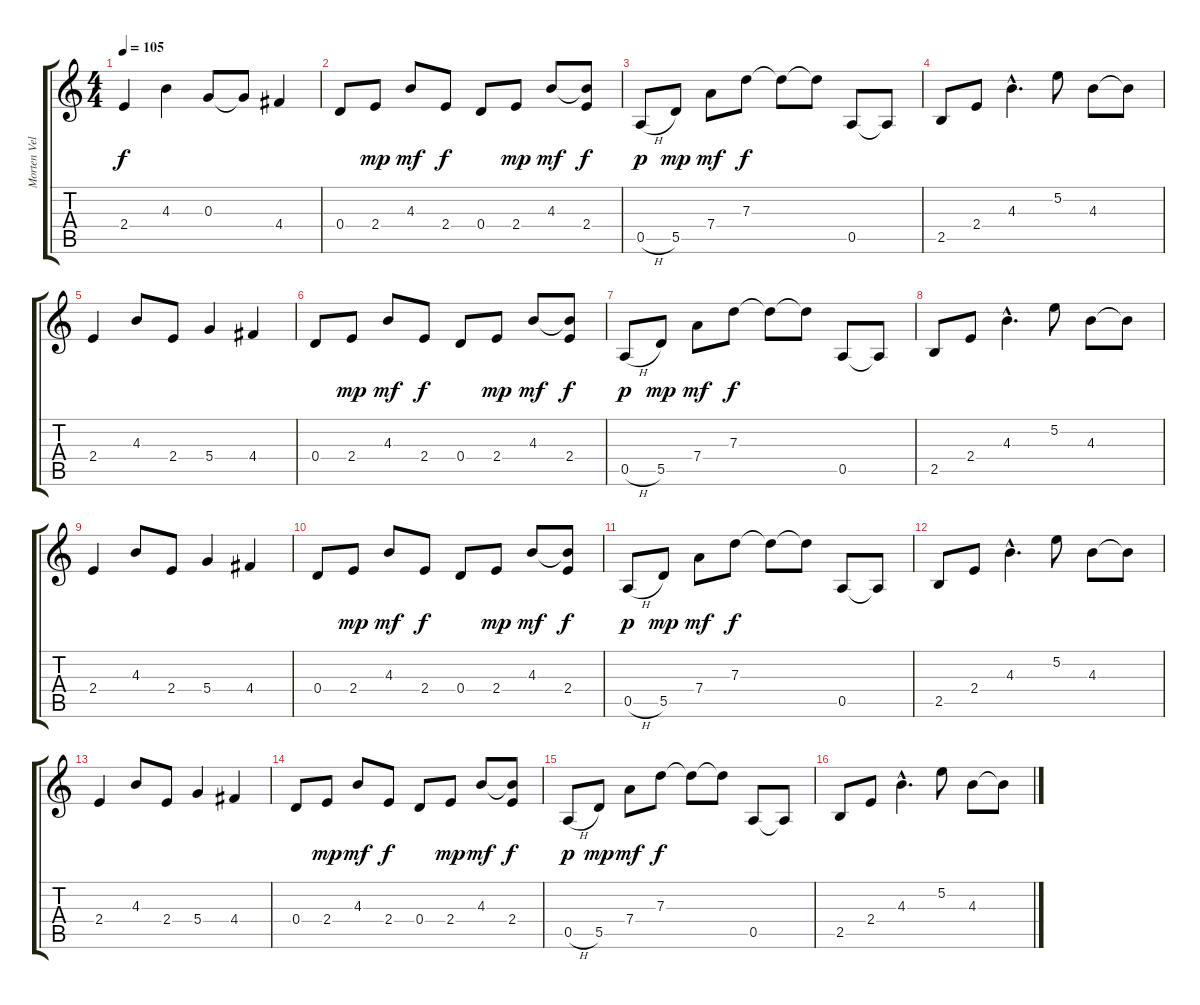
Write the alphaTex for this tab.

\track ("Morten Veland" "Morten Vel") {instrument acousticguitarsteel}
\staff {score tabs}
\tuning (E4 B3 G3 D3 A2 E2) {hide}
\ts (4 4)
\tempo 105
\clef g2
\ks c
2.4.4{dy f} 4.3.4 0.3.8 0.3{t}.8 4.4.4 |
0.4.8 2.4.8{dy mp} 4.3.8{dy mf} 2.4.8{dy f} 0.4.8 2.4.8{dy mp} 4.3.8{dy mf} (4.3{t} 2.4).8{dy f} |
0.5{h}.8{dy p} 5.5.8{dy mp} 7.4.8{dy mf} 7.3.8{dy f} 7.3{t}.8 7.3{t}.8 0.5.8 0.5{t}.8 |
2.5.8 2.4.8 4.3{hac}.4{d} 5.2.8 4.3.8 4.3{t}.8 |
2.4.4 4.3.8 2.4.8 5.4.4 4.4.4 |
0.4.8 2.4.8{dy mp} 4.3.8{dy mf} 2.4.8{dy f} 0.4.8 2.4.8{dy mp} 4.3.8{dy mf} (4.3{t} 2.4).8{dy f} |
0.5{h}.8{dy p} 5.5.8{dy mp} 7.4.8{dy mf} 7.3.8{dy f} 7.3{t}.8 7.3{t}.8 0.5.8 0.5{t}.8 |
2.5.8 2.4.8 4.3{hac}.4{d} 5.2.8 4.3.8 4.3{t}.8 |
2.4.4 4.3.8 2.4.8 5.4.4 4.4.4 |
0.4.8 2.4.8{dy mp} 4.3.8{dy mf} 2.4.8{dy f} 0.4.8 2.4.8{dy mp} 4.3.8{dy mf} (4.3{t} 2.4).8{dy f} |
0.5{h}.8{dy p} 5.5.8{dy mp} 7.4.8{dy mf} 7.3.8{dy f} 7.3{t}.8 7.3{t}.8 0.5.8 0.5{t}.8 |
2.5.8 2.4.8 4.3{hac}.4{d} 5.2.8 4.3.8 4.3{t}.8 |
2.4.4 4.3.8 2.4.8 5.4.4 4.4.4 |
0.4.8 2.4.8{dy mp} 4.3.8{dy mf} 2.4.8{dy f} 0.4.8 2.4.8{dy mp} 4.3.8{dy mf} (4.3{t} 2.4).8{dy f} |
0.5{h}.8{dy p} 5.5.8{dy mp} 7.4.8{dy mf} 7.3.8{dy f} 7.3{t}.8 7.3{t}.8 0.5.8 0.5{t}.8 |
2.5.8 2.4.8 4.3{hac}.4{d} 5.2.8 4.3.8 4.3{t}.8
